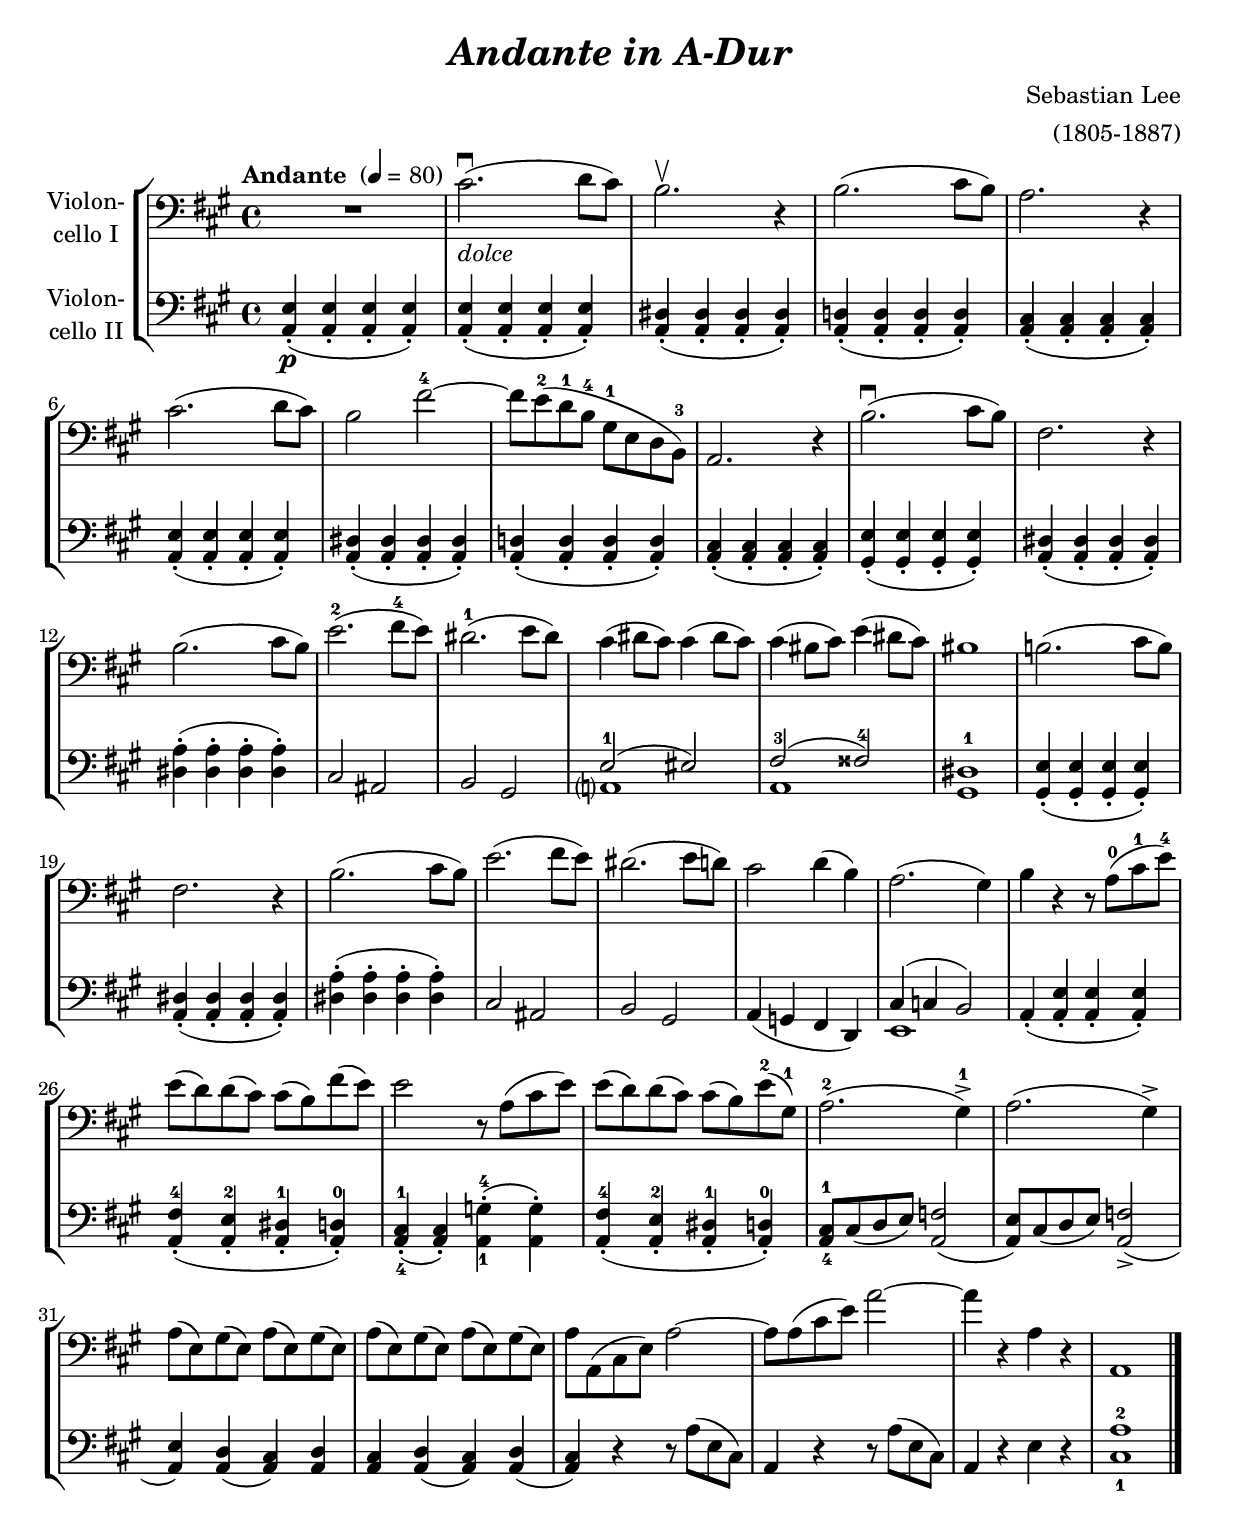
\version "2.18.2"
\include "deutsch.ly"
  
#(set-global-staff-size 20.8)

\header {
  title     = \markup \bold \italic "Andante in A-Dur"
  composer  = "Sebastian Lee"
  arranger  = "(1805-1887)"
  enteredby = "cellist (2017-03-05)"
%  piece     = ""
}

voiceconsts = {
  \key a \major
  \time 4/4
  \clef "bass"
% \numericTimeSignature
  \compressFullBarRests
  % Set default beaming for all staves
%  \set Timing.beamExceptions = #'()
%  \set Timing.baseMoment     = #(ly:make-moment 1 4)
%  \set Timing.beatStructure  = #'(1 1 1)
  \tempo "Andante " 4=80
}

mifl = "flute"
mist = "string ensemble 1"
%minstr = "accordion"
miba = "bassoon"
%miba = "electric bass (pick)"
%miba = "electric bass (finger)"
%milo = "drawbar organ"
milo = "harpsichord"

dolc = \markup \italic "dolce"

va = \relative c' {
  \voiceconsts

  R1
  cis2.(\downbow_\dolc d8 cis)
  h2.\upbow r4
  h2.( cis8 h)
  a2. r4
  cis2.( d8 cis)

  h2 fis'~-4
  fis8 e(-2 d-1 h-4 gis-1 e d h)-3
  a2. r4
  h'2.(\downbow cis8 h)
  fis2. r4
  h2.( cis8 h)

  e2.(-2 fis8-4 e)
  dis2.(-1 e8 dis)
  cis4( dis8 cis) cis4( dis8 cis)
  cis4( his8 cis) e4( dis8 cis)
  his1
  h!2.( cis8 h)
  fis2. r4

  h2.( cis8 h)
  e2.( fis8 e)
  dis2.( e8 d)
  cis2 d4( h)
  a2.( gis4)
  h r r8 a(-0 cis-1 e)-4

  e( d) d( cis) cis( h) fis'( e)
  e2 r8 a,( cis e)
  e( d) d( cis) cis( h) e(-2 gis,)-1
  a2.(-2 gis4)->-1
  a2.( gis4)->

  a8( e) gis( e) a( e) gis( e)
  a( e) gis( e) a( e) gis( e)
  a a,( cis e) a2~
  a8 a( cis e) a2~
  a4 r a, r
  a,1 \bar "|."
}

vb = \relative c {
  \voiceconsts

  <a e'>4(-.\p <a e'>-. <a e'>-. <a e'>)-.
  <a e'>(-. <a e'>-. <a e'>-. <a e'>)-.
  <a dis>(-. <a dis>-. <a dis>-. <a dis>)-.
  <a d!>(-. <a d>-. <a d>-. <a d>)-.
  <a cis>(-. <a cis>-. <a cis>-. <a cis>)-.
  <a e'>(-. <a e'>-. <a e'>-. <a e'>)-.

  <a dis>(-. <a dis>-. <a dis>-. <a dis>)-.
  <a d!>(-. <a d>-. <a d>-. <a d>)-.
  <a cis>(-. <a cis>-. <a cis>-. <a cis>)-.
  <gis e'>(-. <gis e'>-. <gis e'>-. <gis e'>)-.
  <a dis>(-. <a dis>-. <a dis>-. <a dis>)-.
  <dis a'>(-. <dis a'>-. <dis a'>-. <dis a'>)-.

  cis2 ais
  h gis
  << { e'(-1 eis) } \\ a,?1 >>
  << { fis'2(-3 fisis)-4 } \\ a,1 >>
  <gis dis'-1>
  <gis e'>4(-. <gis e'>-. <gis e'>-. <gis e'>)-.
  <a dis>(-. <a dis>-. <a dis>-. <a dis>)-.

  <dis a'>(-. <dis a'>-. <dis a'>-. <dis a'>)-.
  cis2 ais
  h gis
  a4( g fis d)
  << { cis'4( c h2) } \\ e,1 >>
  a4(-. <a e'>-. <a e'>-. <a e'>)-.

  <a fis'-4>(-. <a e'-2>-. <a dis-1>-. <a d-0>)-.
  <a-4 cis-1>(-. <a cis>)-. <a-1 g'-4>(-. <a g'>)-.
  <a fis'-4>(-. <a e'-2>-. <a dis-1>-. <a d-0>)-.
  <a-4 cis-1>8 cis( d e) <a, f'>2(
  <a e'>8) cis( d e) <a, f'>2(->

  <a e'>4) <a d>( <a cis>) <a d>
  <a cis> <a d>( <a cis>) <a d>(
  <a cis>) r r8 a'( e cis)
  a4 r r8 a'( e cis)
  a4 r e' r
  <cis-1 a'-2>1 \bar "|."
}


music = \new StaffGroup <<
      \new Staff {
	\set Staff.midiInstrument = \miba
	\set Staff.instrumentName = \markup \center-column { "Violon-" "cello I" }
	\transpose a a { \va }
      }

      \new Staff {
	\set Staff.midiInstrument = \miba
	\set Staff.instrumentName = \markup \center-column { "Violon-" "cello II" }
	\transpose a a { \vb }
      }
>>

\book {
  \score {
    \music
    \layout {}
  }

  \score {
    \unfoldRepeats \music

    \midi {
      \context {
        \Score
      }
    }
  }
}
